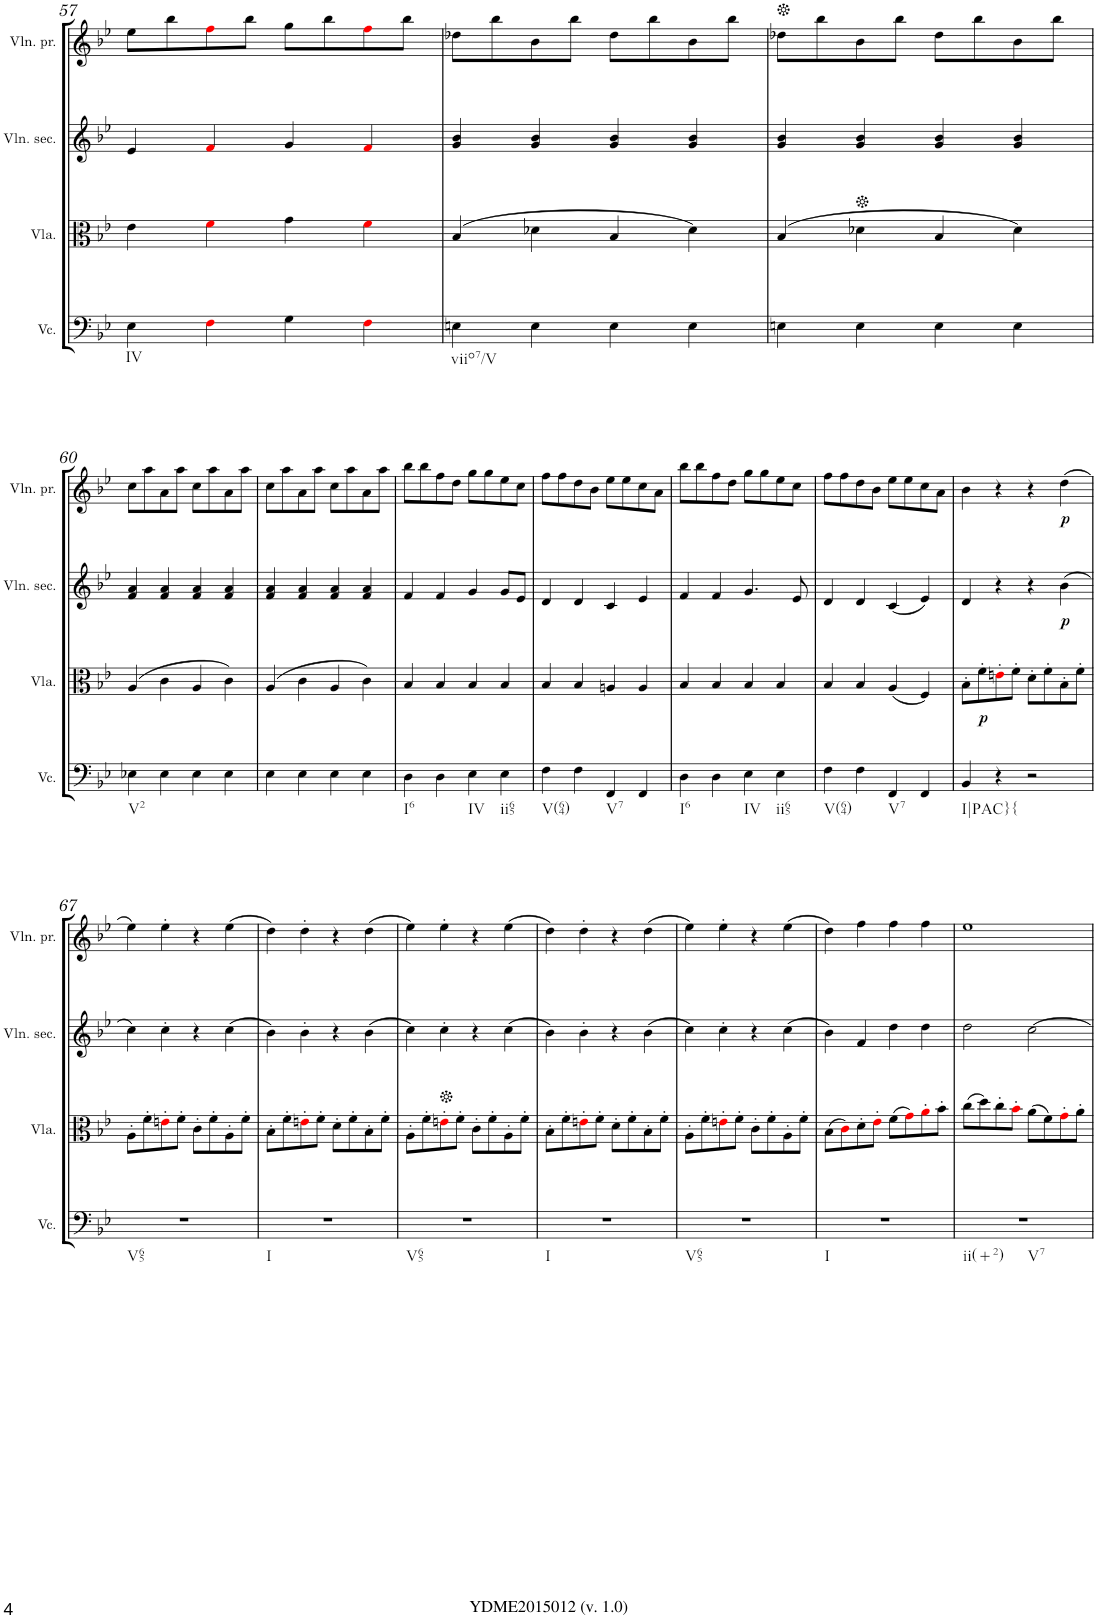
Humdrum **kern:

**kern	**kern	**dynam	**kern	**dynam	**kern	**dynam
*part4	*part3	*part3	*part2	*part2	*part1	*part1
*staff4	*staff3	*staff3	*staff2	*staff2	*staff1	*staff1
*I"Violoncelle	*I"Viola	*	*I"Violino secondo	*	*I"Violino primo	*
*I'Vc.	*I'Vla.	*	*I'Vln. sec.	*	*I'Vln. pr.	*
!!LO:PB:g=z
*clefF4	*clefC3	*	*clefG2	*	*clefG2	*
*k[b-e-]	*k[b-e-]	*	*k[b-e-]	*	*k[b-e-]	*
*M2/2	*M2/2	*	*M2/2	*	*M2/2	*
=57	=57	=57	=57	=57	=57	=57
!LO:TX:b:t=IV	!	!	!	!	!	!
4E-\	4e-\	.	4e-/	.	8ee-\L	.
.	.	.	.	.	8bb-\	.
4Fi\	4fi\	.	4fi/	.	8ffi\	.
.	.	.	.	.	8bb-\J	.
4G\	4g\	.	4g/	.	8gg\L	.
.	.	.	.	.	8bb-\	.
4Fi\	4fi\	.	4fi/	.	8ffi\	.
.	.	.	.	.	8bb-\J	.
=58	=58	=58	=58	=58	=58	=58
!LO:TX:b:t=viio7/V	!	!	!	!	!	!
4En\	(>4B-/	.	4g/ 4b-/	.	8dd-X\L	.
.	.	.	.	.	8bb-\	.
4E\	4d-X\	.	4g/ 4b-/	.	8b-\	.
.	.	.	.	.	8bb-\J	.
4E\	4B-/	.	4g/ 4b-/	.	8dd-\L	.
.	.	.	.	.	8bb-\	.
4E\	4d-\)	.	4g/ 4b-/	.	8b-\	.
.	.	.	.	.	8bb-\J	.
=59	=59	=59	=59	=59	=59	=59
4En\	(>4B-/	.	4g/ 4b-/	.	8dd-X\L	.
.	.	.	.	.	8bb-\	.
4E\	4d-X\	.	4g/ 4b-/	.	8b-\	.
.	.	.	.	.	8bb-\J	.
4E\	4B-/	.	4g/ 4b-/	.	8dd-\L	.
.	.	.	.	.	8bb-\	.
4E\	4d-\)	.	4g/ 4b-/	.	8b-\	.
.	.	.	.	.	8bb-\J	.
!!LO:LB:g=z
=60	=60	=60	=60	=60	=60	=60
!LO:TX:b:t=V2	!	!	!	!	!	!
4E-X\	(>4A/	.	4f/ 4a/	.	8cc\L	.
.	.	.	.	.	8aa\	.
4E-\	4c\	.	4f/ 4a/	.	8a\	.
.	.	.	.	.	8aa\J	.
4E-\	4A/	.	4f/ 4a/	.	8cc\L	.
.	.	.	.	.	8aa\	.
4E-\	4c\)	.	4f/ 4a/	.	8a\	.
.	.	.	.	.	8aa\J	.
=61	=61	=61	=61	=61	=61	=61
4E-\	(>4A/	.	4f/ 4a/	.	8cc\L	.
.	.	.	.	.	8aa\	.
4E-\	4c\	.	4f/ 4a/	.	8a\	.
.	.	.	.	.	8aa\J	.
4E-\	4A/	.	4f/ 4a/	.	8cc\L	.
.	.	.	.	.	8aa\	.
4E-\	4c\)	.	4f/ 4a/	.	8a\	.
.	.	.	.	.	8aa\J	.
=62	=62	=62	=62	=62	=62	=62
!LO:TX:b:t=I6	!	!	!	!	!	!
4D\	4B-/	.	4f/	.	8bb-\L	.
.	.	.	.	.	8bb-\	.
4D\	4B-/	.	4f/	.	8ff\	.
.	.	.	.	.	8dd\J	.
!LO:TX:b:t=IV	!	!	!	!	!	!
4E-\	4B-/	.	4g/	.	8gg\L	.
.	.	.	.	.	8gg\	.
!LO:TX:b:t=ii65	!	!	!	!	!	!
4E-\	4B-/	.	8g/L	.	8ee-\	.
.	.	.	8e-/J	.	8cc\J	.
=63	=63	=63	=63	=63	=63	=63
!LO:TX:b:t=V(64)	!	!	!	!	!	!
4F\	4B-/	.	4d/	.	8ff\L	.
.	.	.	.	.	8ff\	.
4F\	4B-/	.	4d/	.	8dd\	.
.	.	.	.	.	8b-\J	.
!LO:TX:b:t=V7	!	!	!	!	!	!
4FF/	4An/	.	4c/	.	8ee-\L	.
.	.	.	.	.	8ee-\	.
4FF/	4A/	.	4e-/	.	8cc\	.
.	.	.	.	.	8a\J	.
=64	=64	=64	=64	=64	=64	=64
!LO:TX:b:t=I6	!	!	!	!	!	!
4D\	4B-/	.	4f/	.	8bb-\L	.
.	.	.	.	.	8bb-\	.
4D\	4B-/	.	4f/	.	8ff\	.
.	.	.	.	.	8dd\J	.
!LO:TX:b:t=IV	!	!	!	!	!	!
4E-\	4B-/	.	4.g/	.	8gg\L	.
.	.	.	.	.	8gg\	.
!LO:TX:b:t=ii65	!	!	!	!	!	!
4E-\	4B-/	.	.	.	8ee-\	.
.	.	.	8e-/	.	8cc\J	.
=65	=65	=65	=65	=65	=65	=65
!LO:TX:b:t=V(64)	!	!	!	!	!	!
4F\	4B-/	.	4d/	.	8ff\L	.
.	.	.	.	.	8ff\	.
4F\	4B-/	.	4d/	.	8dd\	.
.	.	.	.	.	8b-\J	.
!LO:TX:b:t=V7	!	!	!	!	!	!
4FF/	(<4A/	.	(<4c/	.	8ee-\L	.
.	.	.	.	.	8ee-\	.
4FF/	4F/)	.	4e-/)	.	8cc\	.
.	.	.	.	.	8a\J	.
=66	=66	=66	=66	=66	=66	=66
!LO:TX:b:t=I|PAC}{	!	!	!	!	!	!
4BB-/	8B-'\L	.	4d/	.	4b-\	.
!	!	!LO:DY:b	!	!	!	!
.	8f'\	p	.	.	.	.
4r	8en'i\	.	4r	.	4r	.
.	8f'\J	.	.	.	.	.
2r	8d'\L	.	4r	.	4r	.
.	8f'\	.	.	.	.	.
!	!	!	!	!LO:DY:b	!	!LO:DY:b
.	8B-'\	.	(>4b-\	p	(>4dd\	p
.	8f'\J	.	.	.	.	.
!!LO:LB:g=z
=67	=67	=67	=67	=67	=67	=67
!LO:TX:b:t=V65	!	!	!	!	!	!
1r	8A'\L	.	4cc\)	.	4ee-\)	.
.	8f'\	.	.	.	.	.
.	8en'i\	.	4cc'\	.	4ee-'\	.
.	8f'\J	.	.	.	.	.
.	8c'\L	.	4r	.	4r	.
.	8f'\	.	.	.	.	.
.	8A'\	.	(>4cc\	.	(>4ee-\	.
.	8f'\J	.	.	.	.	.
=68	=68	=68	=68	=68	=68	=68
!LO:TX:b:t=I	!	!	!	!	!	!
1r	8B-'\L	.	4b-\)	.	4dd\)	.
.	8f'\	.	.	.	.	.
.	8en'i\	.	4b-'\	.	4dd'\	.
.	8f'\J	.	.	.	.	.
.	8d'\L	.	4r	.	4r	.
.	8f'\	.	.	.	.	.
.	8B-'\	.	(>4b-\	.	(>4dd\	.
.	8f'\J	.	.	.	.	.
=69	=69	=69	=69	=69	=69	=69
!LO:TX:b:t=V65	!	!	!	!	!	!
1r	8A'\L	.	4cc\)	.	4ee-\)	.
.	8f'\	.	.	.	.	.
.	8en'i\	.	4cc'\	.	4ee-'\	.
.	8f'\J	.	.	.	.	.
.	8c'\L	.	4r	.	4r	.
.	8f'\	.	.	.	.	.
.	8A'\	.	(>4cc\	.	(>4ee-\	.
.	8f'\J	.	.	.	.	.
=70	=70	=70	=70	=70	=70	=70
!LO:TX:b:t=I	!	!	!	!	!	!
1r	8B-'\L	.	4b-\)	.	4dd\)	.
.	8f'\	.	.	.	.	.
.	8en'i\	.	4b-'\	.	4dd'\	.
.	8f'\J	.	.	.	.	.
.	8d'\L	.	4r	.	4r	.
.	8f'\	.	.	.	.	.
.	8B-'\	.	(>4b-\	.	(>4dd\	.
.	8f'\J	.	.	.	.	.
=71	=71	=71	=71	=71	=71	=71
!LO:TX:b:t=V65	!	!	!	!	!	!
1r	8A'\L	.	4cc\)	.	4ee-\)	.
.	8f'\	.	.	.	.	.
.	8en'i\	.	4cc'\	.	4ee-'\	.
.	8f'\J	.	.	.	.	.
.	8c'\L	.	4r	.	4r	.
.	8f'\	.	.	.	.	.
.	8A'\	.	(>4cc\	.	(>4ee-\	.
.	8f'\J	.	.	.	.	.
=72	=72	=72	=72	=72	=72	=72
!LO:TX:b:t=I	!	!	!	!	!	!
1r	(>8B-\L	.	4b-\)	.	4dd\)	.
.	8ci\)	.	.	.	.	.
.	8d'\	.	4f/	.	4ff\	.
.	8e-'i\J	.	.	.	.	.
.	(>8f\L	.	4dd\	.	4ff\	.
.	8gi\)	.	.	.	.	.
.	8a'i\	.	4dd\	.	4ff\	.
.	8b-'\J	.	.	.	.	.
=73	=73	=73	=73	=73	=73	=73
!LO:TX:b:t=ii(+2)	!	!	!	!	!	!
!LO:TX:b:t=V7	!	!	!	!	!	!
1r	(>8cc\L	.	2dd\	.	1ee-	.
.	8dd\)	.	.	.	.	.
.	8cc'\	.	.	.	.	.
.	8b-'i\J	.	.	.	.	.
.	(>8a\L	.	[2cc\	.	.	.
.	8f\)	.	.	.	.	.
.	8g'i\	.	.	.	.	.
.	8a'\J	.	.	.	.	.
=	=	=	=	=	=	=
*-	*-	*-	*-	*-	*-	*-
